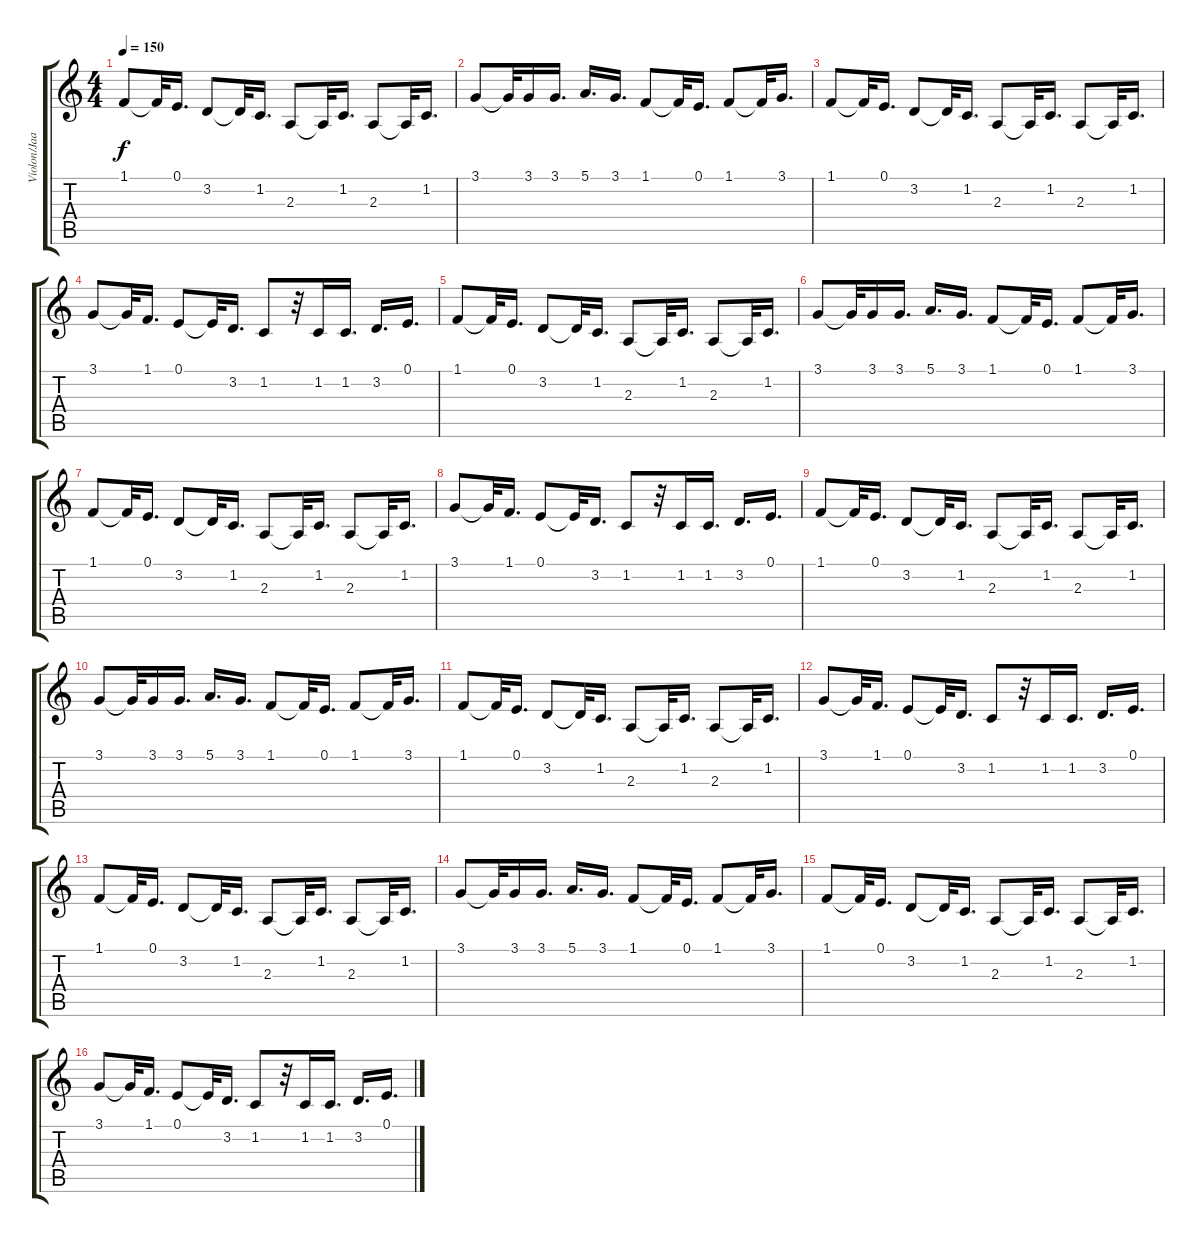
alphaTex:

\track ("Violon/Jaakko" "Violon/Jaa") {instrument violin}
\staff {score tabs}
\tuning (E4 B3 G3 D3 A2 E2) {hide}
\ts (4 4)
\tempo 150
\clef g2
\ks c
1.1.8{dy f} 1.1{t}.32 0.1.16{d} 3.2.8 3.2{t}.32 1.2.16{d} 2.3.8 2.3{t}.32 1.2.16{d} 2.3.8 2.3{t}.32 1.2.16{d} |
3.1.8 3.1{t}.32 3.1.16 3.1.16{d} 5.1.16{d} 3.1.16{d} 1.1.8 1.1{t}.32 0.1.16{d} 1.1.8 1.1{t}.32 3.1.16{d} |
1.1.8 1.1{t}.32 0.1.16{d} 3.2.8 3.2{t}.32 1.2.16{d} 2.3.8 2.3{t}.32 1.2.16{d} 2.3.8 2.3{t}.32 1.2.16{d} |
3.1.8 3.1{t}.32 1.1.16{d} 0.1.8 0.1{t}.32 3.2.16{d} 1.2.8 r.32 1.2.16 1.2.16{d} 3.2.16{d} 0.1.16{d} |
1.1.8 1.1{t}.32 0.1.16{d} 3.2.8 3.2{t}.32 1.2.16{d} 2.3.8 2.3{t}.32 1.2.16{d} 2.3.8 2.3{t}.32 1.2.16{d} |
3.1.8 3.1{t}.32 3.1.16 3.1.16{d} 5.1.16{d} 3.1.16{d} 1.1.8 1.1{t}.32 0.1.16{d} 1.1.8 1.1{t}.32 3.1.16{d} |
1.1.8 1.1{t}.32 0.1.16{d} 3.2.8 3.2{t}.32 1.2.16{d} 2.3.8 2.3{t}.32 1.2.16{d} 2.3.8 2.3{t}.32 1.2.16{d} |
3.1.8 3.1{t}.32 1.1.16{d} 0.1.8 0.1{t}.32 3.2.16{d} 1.2.8 r.32 1.2.16 1.2.16{d} 3.2.16{d} 0.1.16{d} |
1.1.8 1.1{t}.32 0.1.16{d} 3.2.8 3.2{t}.32 1.2.16{d} 2.3.8 2.3{t}.32 1.2.16{d} 2.3.8 2.3{t}.32 1.2.16{d} |
3.1.8 3.1{t}.32 3.1.16 3.1.16{d} 5.1.16{d} 3.1.16{d} 1.1.8 1.1{t}.32 0.1.16{d} 1.1.8 1.1{t}.32 3.1.16{d} |
1.1.8 1.1{t}.32 0.1.16{d} 3.2.8 3.2{t}.32 1.2.16{d} 2.3.8 2.3{t}.32 1.2.16{d} 2.3.8 2.3{t}.32 1.2.16{d} |
3.1.8 3.1{t}.32 1.1.16{d} 0.1.8 0.1{t}.32 3.2.16{d} 1.2.8 r.32 1.2.16 1.2.16{d} 3.2.16{d} 0.1.16{d} |
1.1.8 1.1{t}.32 0.1.16{d} 3.2.8 3.2{t}.32 1.2.16{d} 2.3.8 2.3{t}.32 1.2.16{d} 2.3.8 2.3{t}.32 1.2.16{d} |
3.1.8 3.1{t}.32 3.1.16 3.1.16{d} 5.1.16{d} 3.1.16{d} 1.1.8 1.1{t}.32 0.1.16{d} 1.1.8 1.1{t}.32 3.1.16{d} |
1.1.8 1.1{t}.32 0.1.16{d} 3.2.8 3.2{t}.32 1.2.16{d} 2.3.8 2.3{t}.32 1.2.16{d} 2.3.8 2.3{t}.32 1.2.16{d} |
3.1.8 3.1{t}.32 1.1.16{d} 0.1.8 0.1{t}.32 3.2.16{d} 1.2.8 r.32 1.2.16 1.2.16{d} 3.2.16{d} 0.1.16{d}
